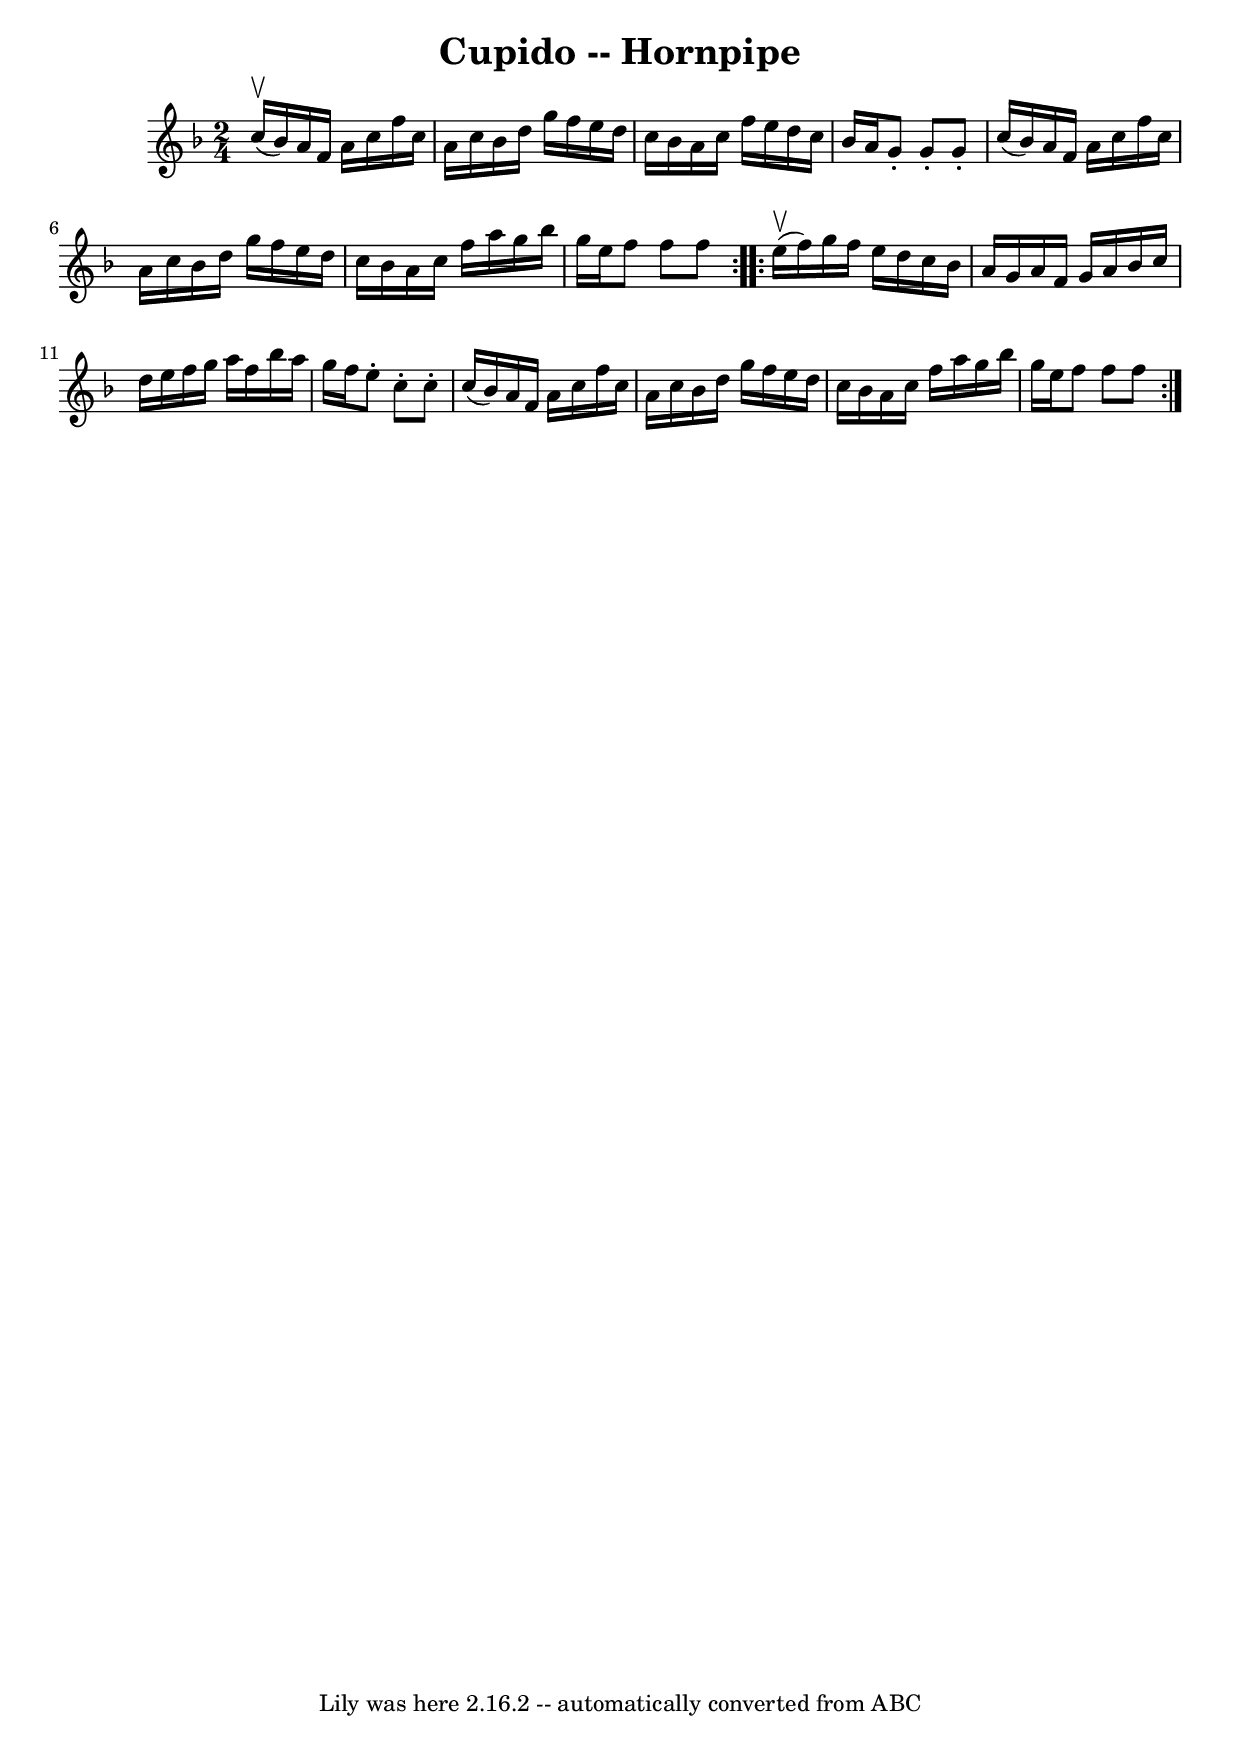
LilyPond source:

\version "2.16.2"
\include "Mammoth.ily"
\header {
  %% book = "Cole's 1000 Fiddle Tunes"
  crossRefNumber = "1"
  footnotes = ""
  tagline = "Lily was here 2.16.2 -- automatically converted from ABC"
  title = "Cupido -- Hornpipe"

}
voicedefault =  {



  \repeat volta 2 {

    \time 2/4 
    \key f \major
    c''16 (^\upbow bes'16) |
    a'16 f'16 
    a'16 c''16 f''16 c''16 a'16 c''16  |
    bes'16 d''16 
    g''16 f''16 e''16 d''16 c''16 bes'16  |
    a'16    
    c''16 f''16 e''16 d''16 c''16 bes'16 a'16  |
    g'8 -.  
    g'8 -. g'8 -. c''16 (bes'16) |
    a'16 f'16 a'16    
    c''16 f''16 c''16 a'16 c''16  |
    bes'16 d''16 g''16   
    f''16 e''16 d''16 c''16 bes'16  |
    a'16 c''16 f''16  
    a''16 g''16 bes''16 g''16 e''16  |
    f''8 f''8 f''8  

  }     
  \repeat volta 2 {
    e''16 (^\upbow f''16) |
    g''16    
    f''16 e''16 d''16 c''16 bes'16 a'16 g'16  |
    a'16    
    f'16 g'16 a'16 bes'16 c''16 d''16 e''16  |
    f''16    
    g''16 a''16 f''16 bes''16 a''16 g''16 f''16  |
    e''8 
    -. c''8 -. c''8 -. c''16 (bes'16) |
    a'16 f'16 a'16 
    c''16 f''16 c''16 a'16 c''16  |
    bes'16 d''16    
    g''16 f''16 e''16 d''16 c''16 bes'16  |
    a'16 c''16   
    f''16 a''16 g''16 bes''16 g''16 e''16  |
    f''8 f''8  
    f''8  
  }   

}

\score{
  <<

    \context Staff="default"
    {
      \voicedefault 
      
    }

  >>
  \layout {
    
  }
  \midi {
  }

}
